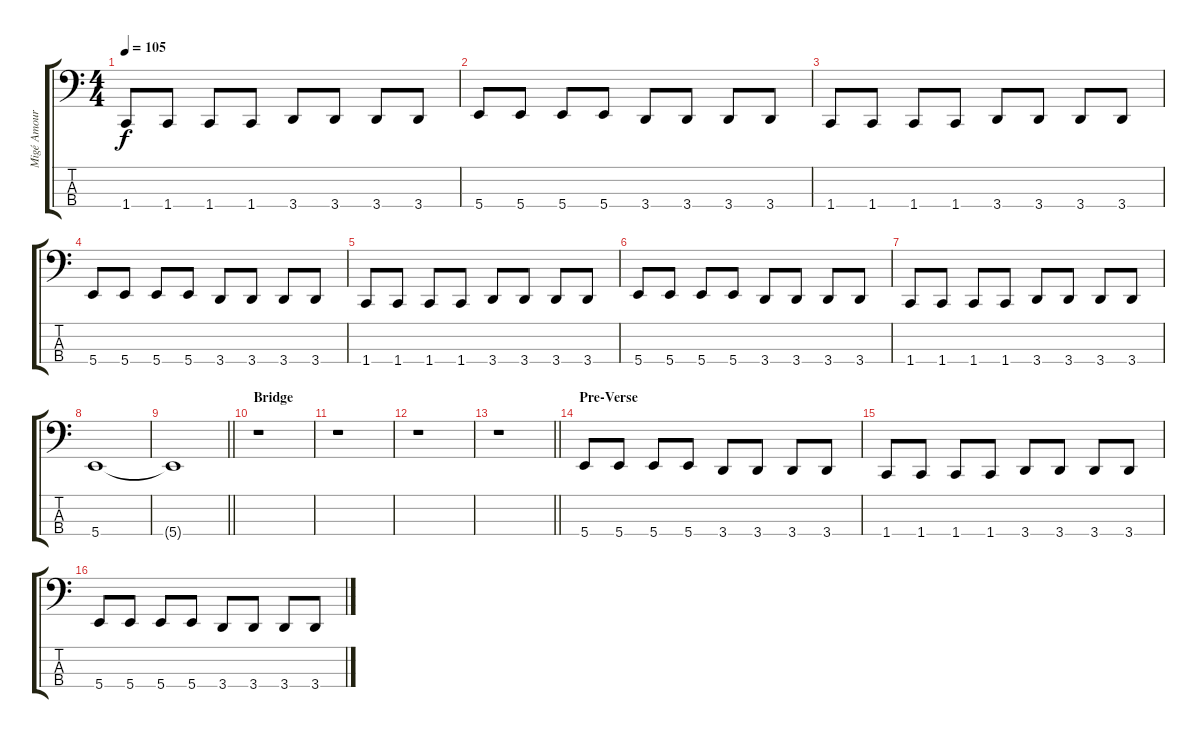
\track ("Migé Amour (Bass)" "Migé Amour") {instrument electricbassfinger}
\staff {score tabs}
\tuning (D2 A1 E1 B0) {hide}
\ts (4 4)
\tempo 105
\clef f4
\ks c
1.4.8{dy f} 1.4.8 1.4.8 1.4.8 3.4.8 3.4.8 3.4.8 3.4.8 |
5.4.8 5.4.8 5.4.8 5.4.8 3.4.8 3.4.8 3.4.8 3.4.8 |
1.4.8 1.4.8 1.4.8 1.4.8 3.4.8 3.4.8 3.4.8 3.4.8 |
5.4.8 5.4.8 5.4.8 5.4.8 3.4.8 3.4.8 3.4.8 3.4.8 |
1.4.8 1.4.8 1.4.8 1.4.8 3.4.8 3.4.8 3.4.8 3.4.8 |
5.4.8 5.4.8 5.4.8 5.4.8 3.4.8 3.4.8 3.4.8 3.4.8 |
1.4.8 1.4.8 1.4.8 1.4.8 3.4.8 3.4.8 3.4.8 3.4.8 |
5.4.1 |
\barLineRight lightlight
5.4{t}.1 |
\section ("" "Bridge")
r.1 |
r.1 |
r.1 |
\barLineRight lightlight
r.1 |
\section ("" "Pre-Verse")
5.4.8 5.4.8 5.4.8 5.4.8 3.4.8 3.4.8 3.4.8 3.4.8 |
1.4.8 1.4.8 1.4.8 1.4.8 3.4.8 3.4.8 3.4.8 3.4.8 |
5.4.8 5.4.8 5.4.8 5.4.8 3.4.8 3.4.8 3.4.8 3.4.8
